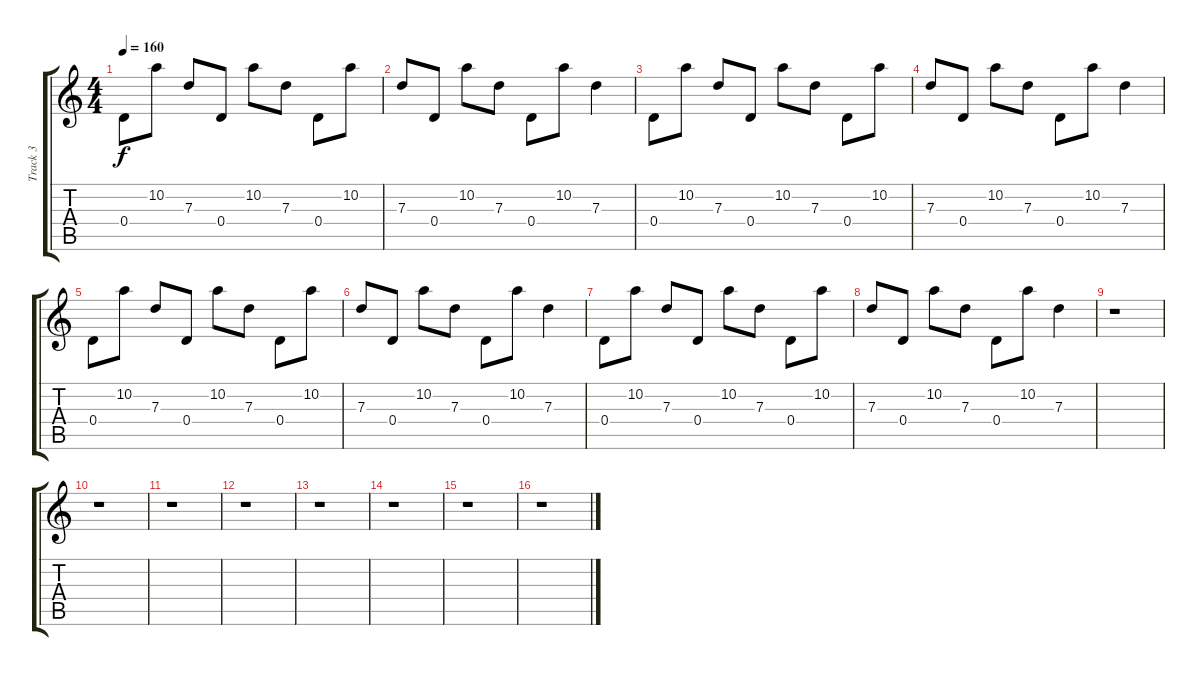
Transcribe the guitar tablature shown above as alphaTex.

\track ("Track 3" "Track 3") {instrument acousticguitarsteel}
\staff {score tabs}
\tuning (E4 B3 G3 D3 A2 E2) {hide}
\ts (4 4)
\tempo 160
\clef g2
\ks c
0.4.8{dy f} 10.2.8 7.3.8 0.4.8 10.2.8 7.3.8 0.4.8 10.2.8 |
7.3.8 0.4.8 10.2.8 7.3.8 0.4.8 10.2.8 7.3.4 |
0.4.8 10.2.8 7.3.8 0.4.8 10.2.8 7.3.8 0.4.8 10.2.8 |
7.3.8 0.4.8 10.2.8 7.3.8 0.4.8 10.2.8 7.3.4 |
0.4.8 10.2.8 7.3.8 0.4.8 10.2.8 7.3.8 0.4.8 10.2.8 |
7.3.8 0.4.8 10.2.8 7.3.8 0.4.8 10.2.8 7.3.4 |
0.4.8 10.2.8 7.3.8 0.4.8 10.2.8 7.3.8 0.4.8 10.2.8 |
7.3.8 0.4.8 10.2.8 7.3.8 0.4.8 10.2.8 7.3.4 |
r.1 |
r.1 |
r.1 |
r.1 |
r.1 |
r.1 |
r.1 |
r.1
